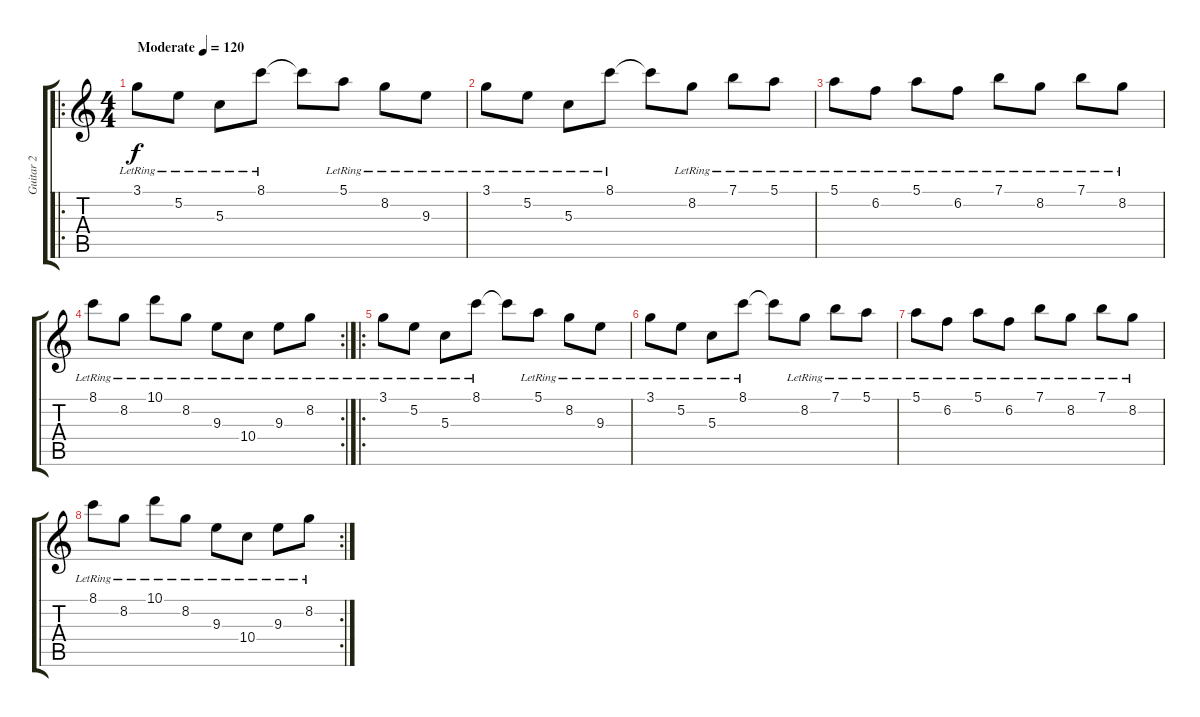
\track ("Guitar 2" "Guitar 2") {instrument acousticguitarsteel}
\staff {score tabs}
\tuning (E4 B3 G3 D3 A2 D2) {hide}
\ro
\ts (4 4)
\tempo (120 "Moderate")
\clef g2
\ks c
3.1{lr}.8{dy f instrument acousticguitarsteel} 5.2{lr}.8 5.3{lr}.8 8.1{lr}.8 8.1{t}.8 5.1{lr}.8 8.2{lr}.8 9.3{lr}.8 |
3.1{lr}.8 5.2{lr}.8 5.3{lr}.8 8.1{lr}.8 8.1{t}.8 8.2{lr}.8 7.1{lr}.8 5.1{lr}.8 |
5.1{lr}.8 6.2{lr}.8 5.1{lr}.8 6.2{lr}.8 7.1{lr}.8 8.2{lr}.8 7.1{lr}.8 8.2{lr}.8 |
\rc 2
8.1{lr}.8 8.2{lr}.8 10.1{lr}.8 8.2{lr}.8 9.3{lr}.8 10.4{lr}.8 9.3{lr}.8 8.2{lr}.8 |
\ro
3.1{lr}.8 5.2{lr}.8 5.3{lr}.8 8.1{lr}.8 8.1{t}.8 5.1{lr}.8 8.2{lr}.8 9.3{lr}.8 |
3.1{lr}.8 5.2{lr}.8 5.3{lr}.8 8.1{lr}.8 8.1{t}.8 8.2{lr}.8 7.1{lr}.8 5.1{lr}.8 |
5.1{lr}.8 6.2{lr}.8 5.1{lr}.8 6.2{lr}.8 7.1{lr}.8 8.2{lr}.8 7.1{lr}.8 8.2{lr}.8 |
\rc 2
8.1{lr}.8 8.2{lr}.8 10.1{lr}.8 8.2{lr}.8 9.3{lr}.8 10.4{lr}.8 9.3{lr}.8 8.2{lr}.8
